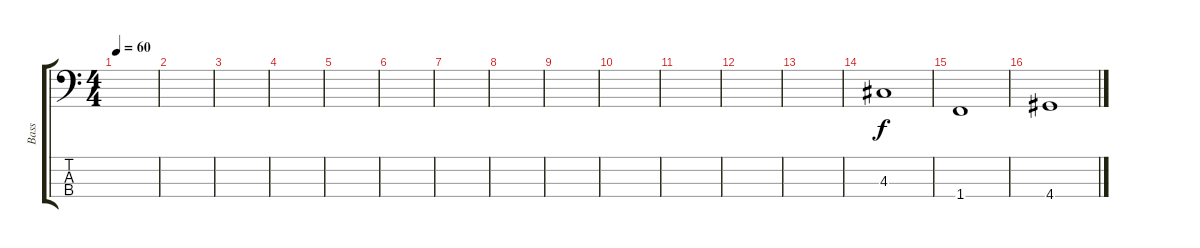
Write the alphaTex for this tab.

\track ("Bass" "Bass") {instrument electricbassfinger}
\staff {score tabs}
\tuning (G2 D2 A1 E1) {hide}
\ts (4 4)
\tempo 60
\clef f4
\ks c
|
|
|
|
|
|
|
|
|
|
|
|
|
4.3.1 |
1.4.1{dy f} |
4.4.1
